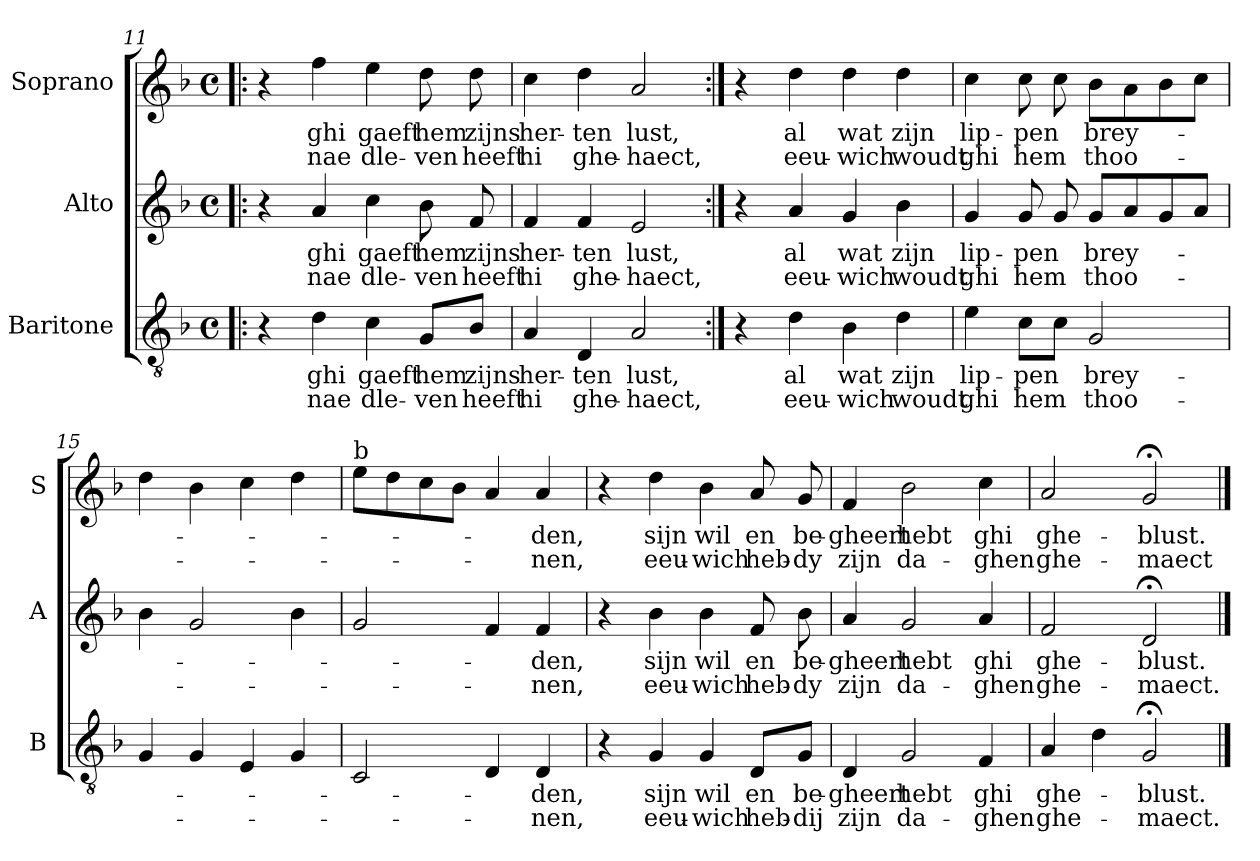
**kern	**text	**text	**kern	**text	**text	**kern	**text	**text
*part3	*part3	*part3	*part2	*part2	*part2	*part1	*part1	*part1
*staff3	*staff3	*staff3	*staff2	*staff2	*staff2	*staff1	*staff1	*staff1
*I"Baritone	*	*	*I"Alto	*	*	*I"Soprano	*	*
*I'B	*	*	*I'A	*	*	*I'S	*	*
*clefGv2	*	*	*clefG2	*	*	*clefG2	*	*
*k[b-]	*	*	*k[b-]	*	*	*k[b-]	*	*
*F:	*	*	*F:	*	*	*F:	*	*
*M4/4	*	*	*M4/4	*	*	*M4/4	*	*
*met(c)	*	*	*met(c)	*	*	*met(c)	*	*
=11!|:	=11!|:	=11!|:	=11!|:	=11!|:	=11!|:	=11!|:	=11!|:	=11!|:
4r	.	.	4r	.	.	4r	.	.
!	!LO:LY:b	!LO:LY:b	!	!LO:LY:b	!LO:LY:b	!	!LO:LY:b	!LO:LY:b
4d\	ghi	nae	4a/	ghi	nae	4ff\	ghi	nae
!	!LO:LY:b	!LO:LY:b	!	!LO:LY:b	!LO:LY:b	!	!LO:LY:b	!LO:LY:b
4c\	gaeft	dle-	4cc\	gaeft	dle-	4ee\	gaeft	dle-
!	!LO:LY:b	!LO:LY:b	!	!LO:LY:b	!LO:LY:b	!	!LO:LY:b	!LO:LY:b
8G/L	hem	-ven	8b-\	hem	-ven	8dd\	hem	-ven
!	!LO:LY:b	!LO:LY:b	!	!LO:LY:b	!LO:LY:b	!	!LO:LY:b	!LO:LY:b
8B-/J	zijns	heeft	8f/	zijns	heeft	8dd\	zijns	heeft
=12	=12	=12	=12	=12	=12	=12	=12	=12
!	!LO:LY:b	!LO:LY:b	!	!LO:LY:b	!LO:LY:b	!	!LO:LY:b	!LO:LY:b
4A/	her-	hi	4f/	her-	hi	4cc\	her-	hi
!	!LO:LY:b	!LO:LY:b	!	!LO:LY:b	!LO:LY:b	!	!LO:LY:b	!LO:LY:b
4D/	-ten	ghe-	4f/	-ten	ghe-	4dd\	-ten	ghe-
!	!LO:LY:b	!LO:LY:b	!	!LO:LY:b	!LO:LY:b	!	!LO:LY:b	!LO:LY:b
2A/	lust,	-haect,	2e/	lust,	-haect,	2a/	lust,	-haect,
=13:|!	=13:|!	=13:|!	=13:|!	=13:|!	=13:|!	=13:|!	=13:|!	=13:|!
4r	.	.	4r	.	.	4r	.	.
!	!LO:LY:b	!LO:LY:b	!	!LO:LY:b	!LO:LY:b	!	!LO:LY:b	!LO:LY:b
4d\	al	eeu-	4a/	al	eeu-	4dd\	al	eeu-
!	!LO:LY:b	!LO:LY:b	!	!LO:LY:b	!LO:LY:b	!	!LO:LY:b	!LO:LY:b
4B-\	wat	-wich	4g/	wat	-wich	4dd\	wat	-wich
!	!LO:LY:b	!LO:LY:b	!	!LO:LY:b	!LO:LY:b	!	!LO:LY:b	!LO:LY:b
4d\	zijn	woudt	4b-\	zijn	woudt	4dd\	zijn	woudt
=14	=14	=14	=14	=14	=14	=14	=14	=14
!	!LO:LY:b	!LO:LY:b	!	!LO:LY:b	!LO:LY:b	!	!LO:LY:b	!LO:LY:b
4e\	lip-	ghi	4g/	lip-	ghi	4cc\	lip-	ghi
!	!LO:LY:b	!LO:LY:b	!	!LO:LY:b	!LO:LY:b	!	!LO:LY:b	!LO:LY:b
8c\L	-pen	hem	8g/	-pen	hem	8cc\	-pen	hem
8c\J	.	.	8g/	.	.	8cc\	.	.
!	!LO:LY:b	!LO:LY:b	!	!LO:LY:b	!LO:LY:b	!	!LO:LY:b	!LO:LY:b
2G/	-brey-	thoo-	8g/L	-brey-	thoo-	8b-\L	-brey-	thoo-
.	.	.	8a/	.	.	8a\	.	.
.	.	.	8g/	.	.	8b-\	.	.
.	.	.	8a/J	.	.	8cc\J	.	.
!!LO:LB:g=z
=15	=15	=15	=15	=15	=15	=15	=15	=15
4G/	.	.	4b-\	.	.	4dd\	.	.
4G/	.	.	2g/	.	.	4b-\	.	.
4E/	.	.	.	.	.	4cc\	.	.
4G/	.	.	4b-\	.	.	4dd\	.	.
=16	=16	=16	=16	=16	=16	=16	=16	=16
!	!	!	!	!	!	!LO:TX:a:t=b	!	!
2C/	.	.	2g/	.	.	8ee\L	.	.
.	.	.	.	.	.	8dd\	.	.
.	.	.	.	.	.	8cc\	.	.
.	.	.	.	.	.	8b-\J	.	.
4D/	.	.	4f/	.	.	4a/	.	.
!	!LO:LY:b	!LO:LY:b	!	!LO:LY:b	!LO:LY:b	!	!LO:LY:b	!LO:LY:b
4D/	-den,	-nen,	4f/	-den,	-nen,	4a/	-den,	-nen,
=17	=17	=17	=17	=17	=17	=17	=17	=17
4r	.	.	4r	.	.	4r	.	.
!	!LO:LY:b	!LO:LY:b	!	!LO:LY:b	!LO:LY:b	!	!LO:LY:b	!LO:LY:b
4G/	sijn	eeu-	4b-\	sijn	eeu-	4dd\	sijn	eeu-
!	!LO:LY:b	!LO:LY:b	!	!LO:LY:b	!LO:LY:b	!	!LO:LY:b	!LO:LY:b
4G/	wil	-wich	4b-\	wil	-wich	4b-\	wil	-wich
!	!LO:LY:b	!LO:LY:b	!	!LO:LY:b	!LO:LY:b	!	!LO:LY:b	!LO:LY:b
8D/L	en	heb-	8f/	en	heb-	8a/	en	heb-
!	!LO:LY:b	!LO:LY:b	!	!LO:LY:b	!LO:LY:b	!	!LO:LY:b	!LO:LY:b
8G/J	be-	-dij	8b-\	be-	-dy	8g/	be-	-dy
=18	=18	=18	=18	=18	=18	=18	=18	=18
!	!LO:LY:b	!LO:LY:b	!	!LO:LY:b	!LO:LY:b	!	!LO:LY:b	!LO:LY:b
4D/	-gheert	zijn	4a/	-gheert	zijn	4f/	-gheert	zijn
!	!LO:LY:b	!LO:LY:b	!	!LO:LY:b	!LO:LY:b	!	!LO:LY:b	!LO:LY:b
2G/	hebt	da-	2g/	hebt	da-	2b-\	hebt	da-
!	!LO:LY:b	!LO:LY:b	!	!LO:LY:b	!LO:LY:b	!	!LO:LY:b	!LO:LY:b
4F/	ghi	-ghen	4a/	ghi	-ghen	4cc\	ghi	-ghen
=19	=19	=19	=19	=19	=19	=19	=19	=19
!	!LO:LY:b	!LO:LY:b	!	!LO:LY:b	!LO:LY:b	!	!LO:LY:b	!LO:LY:b
4A/	ghe-	ghe-	2f/	ghe-	ghe-	2a/	ghe-	ghe-
4d\	.	.	.	.	.	.	.	.
!	!LO:LY:b	!LO:LY:b	!	!LO:LY:b	!LO:LY:b	!	!LO:LY:b	!LO:LY:b
2G;</	-blust.	-maect.	2d;</	-blust.	-maect.	2g;</	-blust.	-maect
==	==	==	==	==	==	==	==	==
*-	*-	*-	*-	*-	*-	*-	*-	*-
